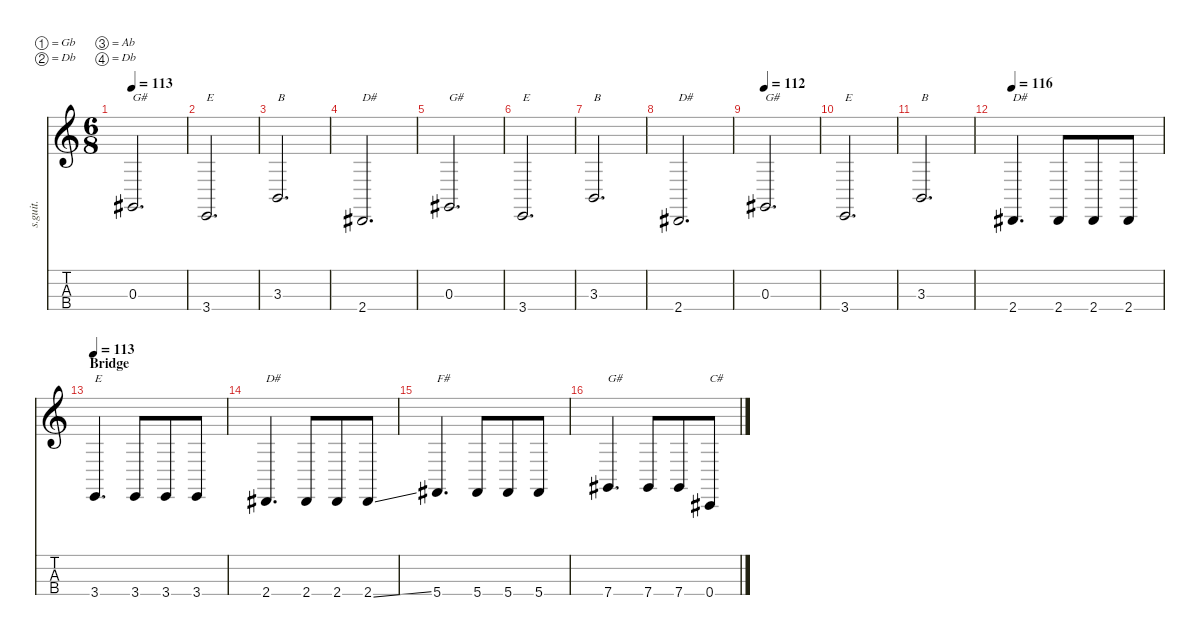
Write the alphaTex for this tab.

\defaultSystemsLayout 4
\hideDynamics
\bracketExtendMode nobrackets
\track ("Shavo Odadjian - Bass" "s.guit.") {instrument electricbasspick}
\staff {score tabs}
\tuning (Gb2 Db2 Ab1 Db1)
\ts (6 8)
\tempo 113
\clef g2
\ks c
0.3{acc #}.2{d txt "G#" lyrics (0 "") lyrics (1 "") lyrics (2 "") lyrics (3 "") lyrics (4 "") dy f} |
3.4.2{d txt "E" lyrics (0 "") lyrics (1 "") lyrics (2 "") lyrics (3 "") lyrics (4 "")} |
3.3.2{d txt "B" lyrics (0 "") lyrics (1 "") lyrics (2 "") lyrics (3 "") lyrics (4 "")} |
2.4{acc #}.2{d txt "D#" lyrics (0 "") lyrics (1 "") lyrics (2 "") lyrics (3 "") lyrics (4 "")} |
0.3{acc #}.2{d txt "G#" lyrics (0 "") lyrics (1 "") lyrics (2 "") lyrics (3 "") lyrics (4 "")} |
3.4.2{d txt "E" lyrics (0 "") lyrics (1 "") lyrics (2 "") lyrics (3 "") lyrics (4 "")} |
3.3.2{d txt "B" lyrics (0 "") lyrics (1 "") lyrics (2 "") lyrics (3 "") lyrics (4 "")} |
2.4{acc #}.2{d txt "D#" lyrics (0 "") lyrics (1 "") lyrics (2 "") lyrics (3 "") lyrics (4 "")} |
\tempo 112
0.3{acc #}.2{d txt "G#" lyrics (0 "") lyrics (1 "") lyrics (2 "") lyrics (3 "") lyrics (4 "")} |
3.4.2{d txt "E" lyrics (0 "") lyrics (1 "") lyrics (2 "") lyrics (3 "") lyrics (4 "")} |
3.3.2{d txt "B" lyrics (0 "") lyrics (1 "") lyrics (2 "") lyrics (3 "") lyrics (4 "")} |
\tempo 116
2.4{acc #}.4{d txt "D#" lyrics (0 "") lyrics (1 "") lyrics (2 "") lyrics (3 "") lyrics (4 "")} 2.4{acc #}.8{lyrics (0 "") lyrics (1 "") lyrics (2 "") lyrics (3 "") lyrics (4 "")} 2.4{acc #}.8{lyrics (0 "") lyrics (1 "") lyrics (2 "") lyrics (3 "") lyrics (4 "")} 2.4{acc #}.8{lyrics (0 "") lyrics (1 "") lyrics (2 "") lyrics (3 "") lyrics (4 "")} |
\section ("" "Bridge")
\tempo 113
3.4.4{d txt "E" lyrics (0 "") lyrics (1 "") lyrics (2 "") lyrics (3 "") lyrics (4 "")} 3.4.8{lyrics (0 "") lyrics (1 "") lyrics (2 "") lyrics (3 "") lyrics (4 "")} 3.4.8{lyrics (0 "") lyrics (1 "") lyrics (2 "") lyrics (3 "") lyrics (4 "")} 3.4.8{lyrics (0 "") lyrics (1 "") lyrics (2 "") lyrics (3 "") lyrics (4 "")} |
2.4{acc #}.4{d txt "D#" lyrics (0 "") lyrics (1 "") lyrics (2 "") lyrics (3 "") lyrics (4 "")} 2.4{acc #}.8{lyrics (0 "") lyrics (1 "") lyrics (2 "") lyrics (3 "") lyrics (4 "")} 2.4{acc #}.8{lyrics (0 "") lyrics (1 "") lyrics (2 "") lyrics (3 "") lyrics (4 "")} 2.4{ss acc #}.8{lyrics (0 "") lyrics (1 "") lyrics (2 "") lyrics (3 "") lyrics (4 "")} |
5.4{acc #}.4{d txt "F#" lyrics (0 "") lyrics (1 "") lyrics (2 "") lyrics (3 "") lyrics (4 "")} 5.4{acc #}.8{lyrics (0 "") lyrics (1 "") lyrics (2 "") lyrics (3 "") lyrics (4 "")} 5.4{acc #}.8{lyrics (0 "") lyrics (1 "") lyrics (2 "") lyrics (3 "") lyrics (4 "")} 5.4{acc #}.8{lyrics (0 "") lyrics (1 "") lyrics (2 "") lyrics (3 "") lyrics (4 "")} |
7.4{acc #}.4{d txt "G#" lyrics (0 "") lyrics (1 "") lyrics (2 "") lyrics (3 "") lyrics (4 "")} 7.4{acc #}.8{lyrics (0 "") lyrics (1 "") lyrics (2 "") lyrics (3 "") lyrics (4 "")} 7.4{acc #}.8{lyrics (0 "") lyrics (1 "") lyrics (2 "") lyrics (3 "") lyrics (4 "")} 0.4{acc #}.8{txt "C#" lyrics (0 "") lyrics (1 "") lyrics (2 "") lyrics (3 "") lyrics (4 "")}
